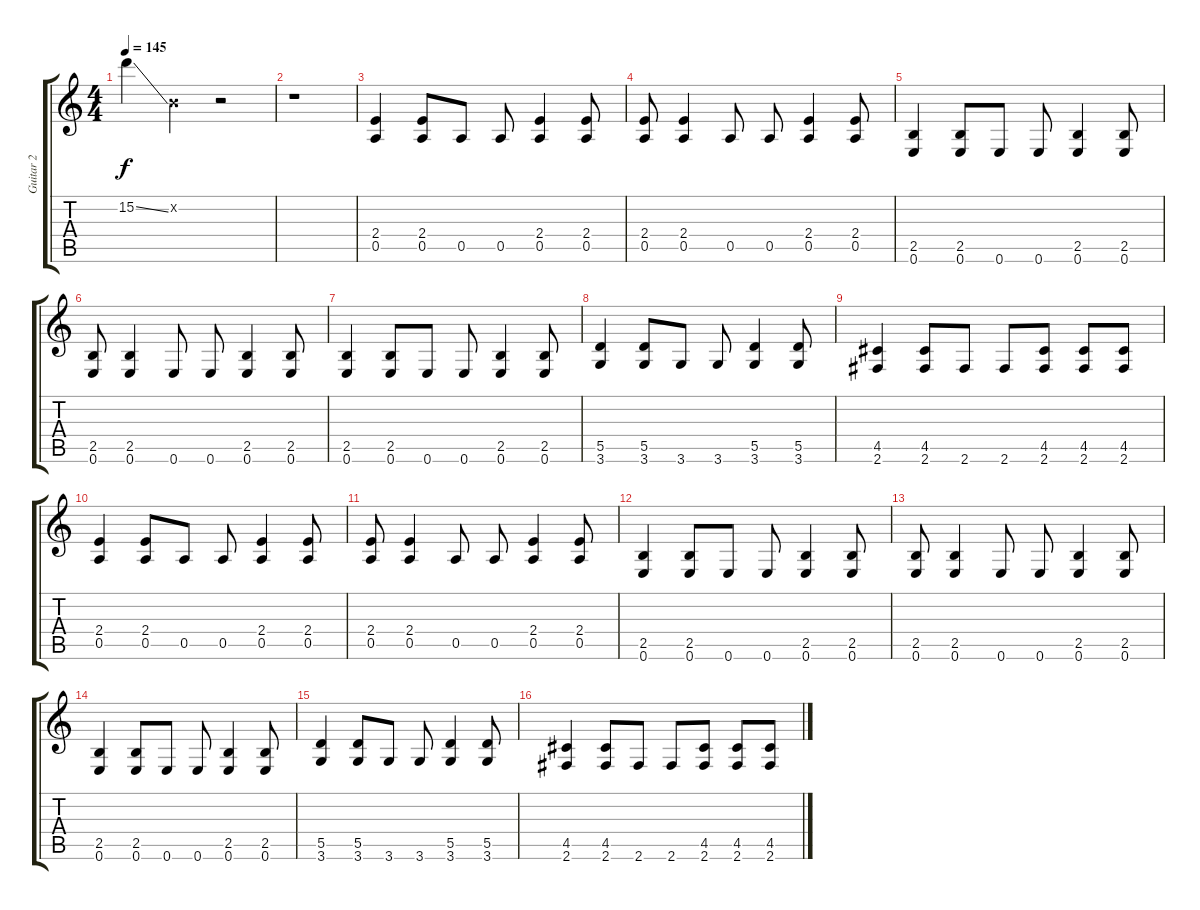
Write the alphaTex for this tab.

\track ("Guitar 2" "Guitar 2") {instrument distortionguitar}
\staff {score tabs}
\tuning (E4 B3 G3 D3 A2 E2) {hide}
\ts (4 4)
\tempo 145
\clef g2
\ks c
15.2{ss}.4{dy f} 0.2{x}.4 r.2 |
r.1 |
(2.4 0.5).4 (2.4 0.5).8 0.5.8 0.5.8 (2.4 0.5).4 (2.4 0.5).8 |
(2.4 0.5).8 (2.4 0.5).4 0.5.8 0.5.8 (2.4 0.5).4 (2.4 0.5).8 |
(2.5 0.6).4 (2.5 0.6).8 0.6.8 0.6.8 (2.5 0.6).4 (2.5 0.6).8 |
(2.5 0.6).8 (2.5 0.6).4 0.6.8 0.6.8 (2.5 0.6).4 (2.5 0.6).8 |
(2.5 0.6).4 (2.5 0.6).8 0.6.8 0.6.8 (2.5 0.6).4 (2.5 0.6).8 |
(5.5 3.6).4 (5.5 3.6).8 3.6.8 3.6.8 (5.5 3.6).4 (5.5 3.6).8 |
(4.5 2.6).4 (4.5 2.6).8 2.6.8 2.6.8 (4.5 2.6).8 (4.5 2.6).8 (4.5 2.6).8 |
(2.4 0.5).4 (2.4 0.5).8 0.5.8 0.5.8 (2.4 0.5).4 (2.4 0.5).8 |
(2.4 0.5).8 (2.4 0.5).4 0.5.8 0.5.8 (2.4 0.5).4 (2.4 0.5).8 |
(2.5 0.6).4 (2.5 0.6).8 0.6.8 0.6.8 (2.5 0.6).4 (2.5 0.6).8 |
(2.5 0.6).8 (2.5 0.6).4 0.6.8 0.6.8 (2.5 0.6).4 (2.5 0.6).8 |
(2.5 0.6).4 (2.5 0.6).8 0.6.8 0.6.8 (2.5 0.6).4 (2.5 0.6).8 |
(5.5 3.6).4 (5.5 3.6).8 3.6.8 3.6.8 (5.5 3.6).4 (5.5 3.6).8 |
(4.5 2.6).4 (4.5 2.6).8 2.6.8 2.6.8 (4.5 2.6).8 (4.5 2.6).8 (4.5 2.6).8
